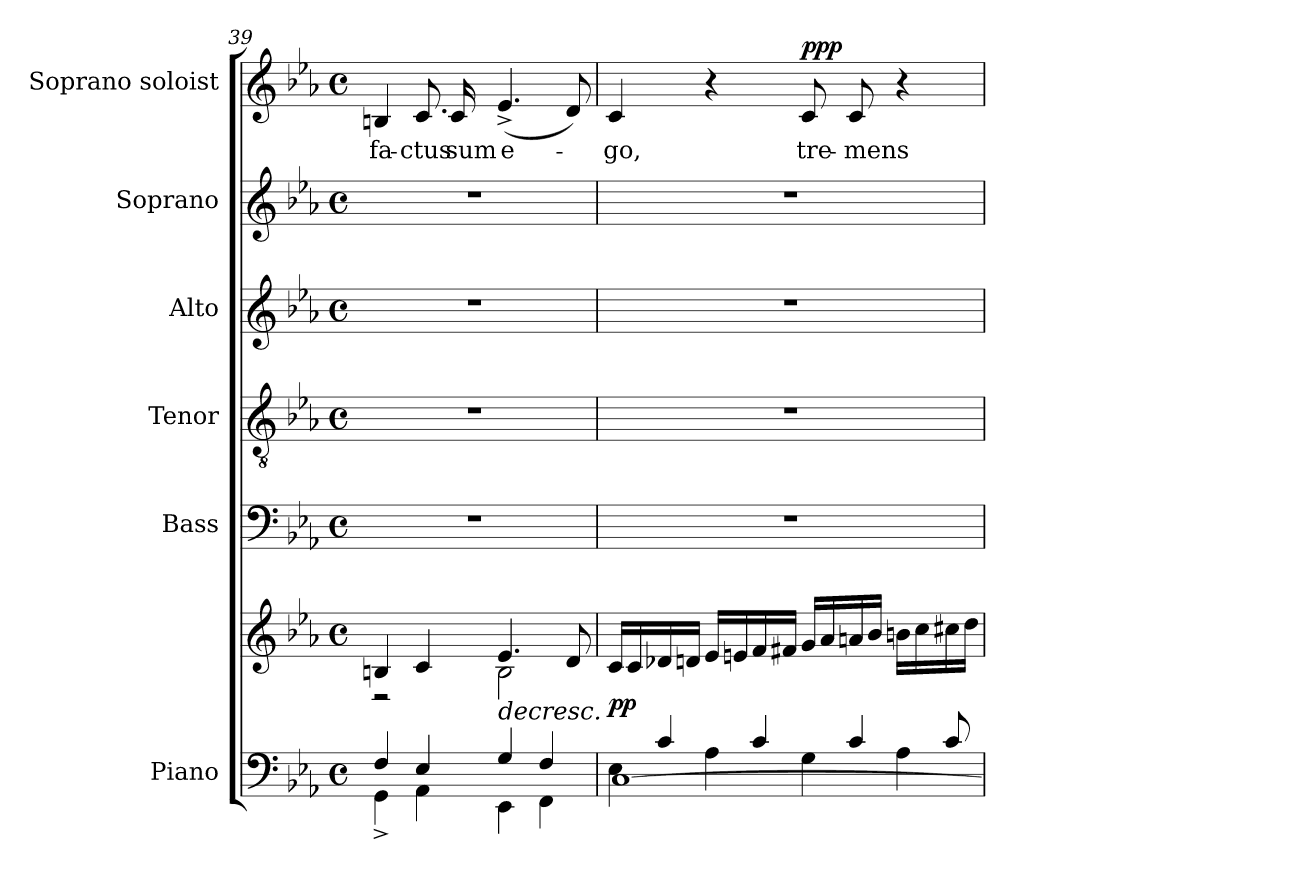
**kern	**kern	**dynam	**kern	**kern	**kern	**kern	**kern	**text	**dynam
*part6	*part6	*part6	*part5	*part4	*part3	*part2	*part1	*part1	*part1
*staff7	*staff6	*staff6/7	*staff5	*staff4	*staff3	*staff2	*staff1	*staff1	*staff1
*I"Piano	*	*	*I"Bass	*I"Tenor	*I"Alto	*I"Soprano	*I"Soprano soloist	*	*
*I'Pno.	*	*	*I'B.	*I'T.	*I'A.	*I'S.	*I'S.	*	*
*clefF4	*clefG2	*	*clefF4	*clefGv2	*clefG2	*clefG2	*clefG2	*	*
*	*	*	*	*ITrd7c12	*	*	*	*	*
*k[b-e-a-]	*k[b-e-a-]	*	*k[b-e-a-]	*k[b-e-a-]	*k[b-e-a-]	*k[b-e-a-]	*k[b-e-a-]	*	*
*E-:	*E-:	*	*E-:	*E-:	*E-:	*E-:	*E-:	*	*
*M4/4	*M4/4	*	*M4/4	*M4/4	*M4/4	*M4/4	*M4/4	*	*
*met(c)	*met(c)	*	*met(c)	*met(c)	*met(c)	*met(c)	*met(c)	*	*
=39	=39	=39	=39	=39	=39	=39	=39	=39	=39
*^	*^	*	*	*	*	*	*	*	*
!	!	!	!	!	!	!	!	!	!	!LO:LY:b:color=#000000	!
4Fi/	4GG^i\	4Bni/	2r	.	1r	1r	1r	1r	4Bni/	fa-	.
!	!	!	!	!	!	!	!	!	!	!LO:LY:b:color=#000000	!
4E-i/	4AA-i\	4ci/	.	.	.	.	.	.	8.ci/	-ctus	.
!	!	!	!	!	!	!	!	!	!	!LO:LY:b:color=#000000	!
.	.	.	.	.	.	.	.	.	16ci/	sum	.
!	!	!	!	!LO:HP:b	!	!	!	!	!	!	!
!	!	!	!	!	!	!	!	!	!	!LO:LY:b:color=#000000	!
4Gi/	4EE-i\	4.e-i/	2Bi\	>	.	.	.	.	(4.e-^i/	e-	.
4Fi/	4FFi\	.	.	.	.	.	.	.	.	.	.
.	.	8di/	.	.	.	.	.	.	8di/)	.	.
*	*	*v	*v	*	*	*	*	*	*	*	*
=40	=40	=40	=40	=40	=40	=40	=40	=40	=40	=40
*	*^	*	*	*	*	*	*	*	*	*
!	!	!	!	!	!	!	!	!	!	!LO:LY:b:color=#000000	!
8ryy	4E-i\	[1Ci	16ci/LL	pp	1r	1r	1r	1r	4ci/	-go,	.
.	.	.	16ci/	.	.	.	.	.	.	.	.
4ci/	.	.	16d-Xi/	.	.	.	.	.	.	.	.
.	.	.	16dni/JJ	.	.	.	.	.	.	.	.
.	4A-i\	.	16e-i/LL	.	.	.	.	.	4r	.	.
.	.	.	16eni/	.	.	.	.	.	.	.	.
4ci/	.	.	16fi/	.	.	.	.	.	.	.	.
.	.	.	16f#Xi/JJ	.	.	.	.	.	.	.	.
!	!	!	!	!	!	!	!	!	!	!LO:LY:b:color=#000000	!
.	4Gi\	.	16gi/LL	.	.	.	.	.	8ci/	tre-	ppp
.	.	.	16a-i/	.	.	.	.	.	.	.	.
!	!	!	!	!	!	!	!	!	!	!LO:LY:b:color=#000000	!
4ci/	.	.	16ani/	.	.	.	.	.	8ci/	-mens	.
.	.	.	16b-i/JJ	.	.	.	.	.	.	.	.
.	4A-i\	.	16bni\LL	.	.	.	.	.	4r	.	.
.	.	.	16cci\	.	.	.	.	.	.	.	.
8ci/	.	.	16cc#Xi\	.	.	.	.	.	.	.	.
.	.	.	16ddi\JJ	.	.	.	.	.	.	.	.
*v	*v	*v	*	*	*	*	*	*	*	*	*
.	.	]	.	.	.	.	.	.	.
=	=	=	=	=	=	=	=	=	=
*-	*-	*-	*-	*-	*-	*-	*-	*-	*-
